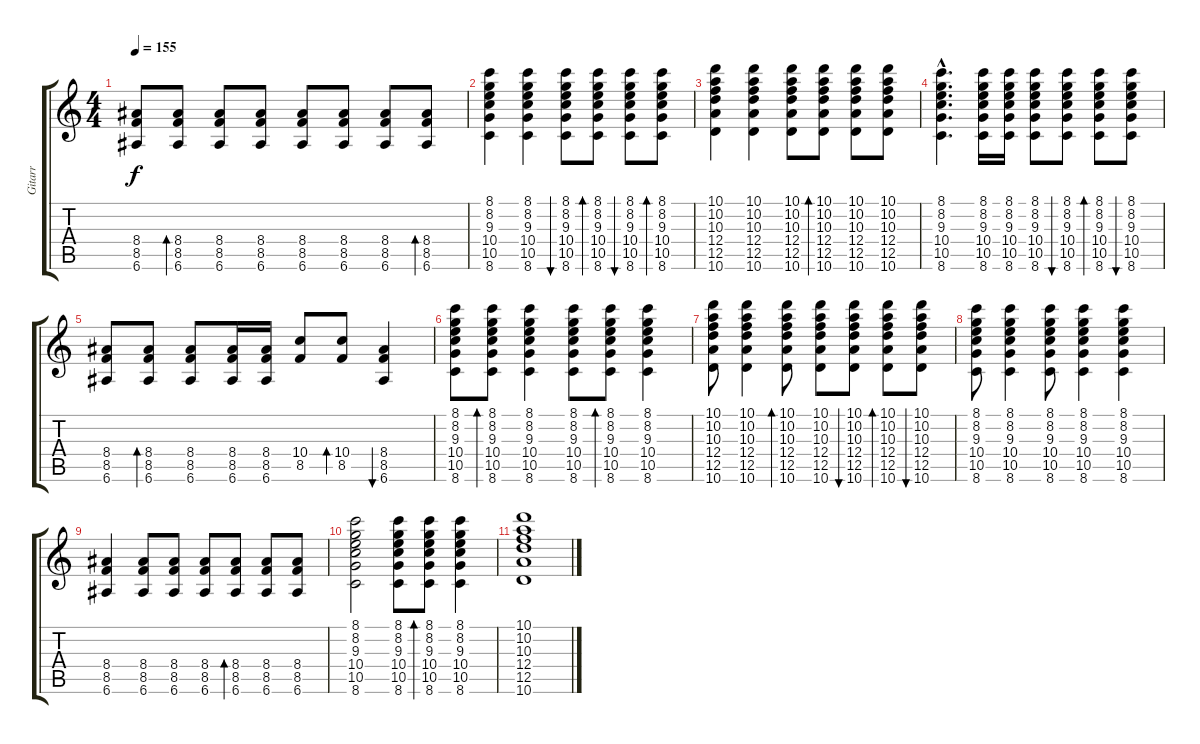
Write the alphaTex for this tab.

\track ("Gitarr" "Gitarr") {instrument electricguitarclean}
\staff {score tabs}
\tuning (E4 B3 G3 D3 A2 E2) {hide}
\ts (4 4)
\tempo 155
\clef g2
\ks c
(8.4 8.5 6.6).8{dy f} (8.4 8.5 6.6).8{bd 240} (8.4 8.5 6.6).8 (8.4 8.5 6.6).8 (8.4 8.5 6.6).8 (8.4 8.5 6.6).8 (8.4 8.5 6.6).8 (8.4 8.5 6.6).8{bd 240} |
(8.1 8.2 9.3 10.4 10.5 8.6).4 (8.1 8.2 9.3 10.4 10.5 8.6).4 (8.1 8.2 9.3 10.4 10.5 8.6).8{bu 240} (8.1 8.2 9.3 10.4 10.5 8.6).8{bd 240} (8.1 8.2 9.3 10.4 10.5 8.6).8{bu 240} (8.1 8.2 9.3 10.4 10.5 8.6).8{bd 240} |
(10.1 10.2 10.3 12.4 12.5 10.6).4 (10.1 10.2 10.3 12.4 12.5 10.6).4 (10.1 10.2 10.3 12.4 12.5 10.6).8 (10.1 10.2 10.3 12.4 12.5 10.6).8{bd 240} (10.1 10.2 10.3 12.4 12.5 10.6).8 (10.1 10.2 10.3 12.4 12.5 10.6).8 |
(8.1{hac} 8.2{hac} 9.3{hac} 10.4{hac} 10.5{hac} 8.6{hac}).4{d} (8.1 8.2 9.3 10.4 10.5 8.6).16 (8.1 8.2 9.3 10.4 10.5 8.6).16 (8.1 8.2 9.3 10.4 10.5 8.6).8 (8.1 8.2 9.3 10.4 10.5 8.6).8{bu 240} (8.1 8.2 9.3 10.4 10.5 8.6).8{bd 240} (8.1 8.2 9.3 10.4 10.5 8.6).8{bu 240} |
(8.4 8.5 6.6).8 (8.4 8.5 6.6).8{bd 240} (8.4 8.5 6.6).8 (8.4 8.5 6.6).16 (8.4 8.5 6.6).16 (10.4 8.5).8 (10.4 8.5).8{bd 240} (8.4 8.5 6.6).4{bu 240} |
(8.1 8.2 9.3 10.4 10.5 8.6).8 (8.1 8.2 9.3 10.4 10.5 8.6).8{bd 240} (8.1 8.2 9.3 10.4 10.5 8.6).4 (8.1 8.2 9.3 10.4 10.5 8.6).8 (8.1 8.2 9.3 10.4 10.5 8.6).8{bd 240} (8.1 8.2 9.3 10.4 10.5 8.6).4 |
(10.1 10.2 10.3 12.4 12.5 10.6).8 (10.1 10.2 10.3 12.4 12.5 10.6).4 (10.1 10.2 10.3 12.4 12.5 10.6).8{bd 240} (10.1 10.2 10.3 12.4 12.5 10.6).8 (10.1 10.2 10.3 12.4 12.5 10.6).8{bu 240} (10.1 10.2 10.3 12.4 12.5 10.6).8{bd 240} (10.1 10.2 10.3 12.4 12.5 10.6).8{bu 240} |
(8.1 8.2 9.3 10.4 10.5 8.6).8 (8.1 8.2 9.3 10.4 10.5 8.6).4 (8.1 8.2 9.3 10.4 10.5 8.6).8 (8.1 8.2 9.3 10.4 10.5 8.6).4 (8.1 8.2 9.3 10.4 10.5 8.6).4 |
(8.4 8.5 6.6).4 (8.4 8.5 6.6).8 (8.4 8.5 6.6).8 (8.4 8.5 6.6).8 (8.4 8.5 6.6).8{bd 240} (8.4 8.5 6.6).8 (8.4 8.5 6.6).8 |
(8.1 8.2 9.3 10.4 10.5 8.6).2 (8.1 8.2 9.3 10.4 10.5 8.6).8 (8.1 8.2 9.3 10.4 10.5 8.6).8{bd 240} (8.1 8.2 9.3 10.4 10.5 8.6).4 |
(10.1 10.2 10.3 12.4 12.5 10.6).1
